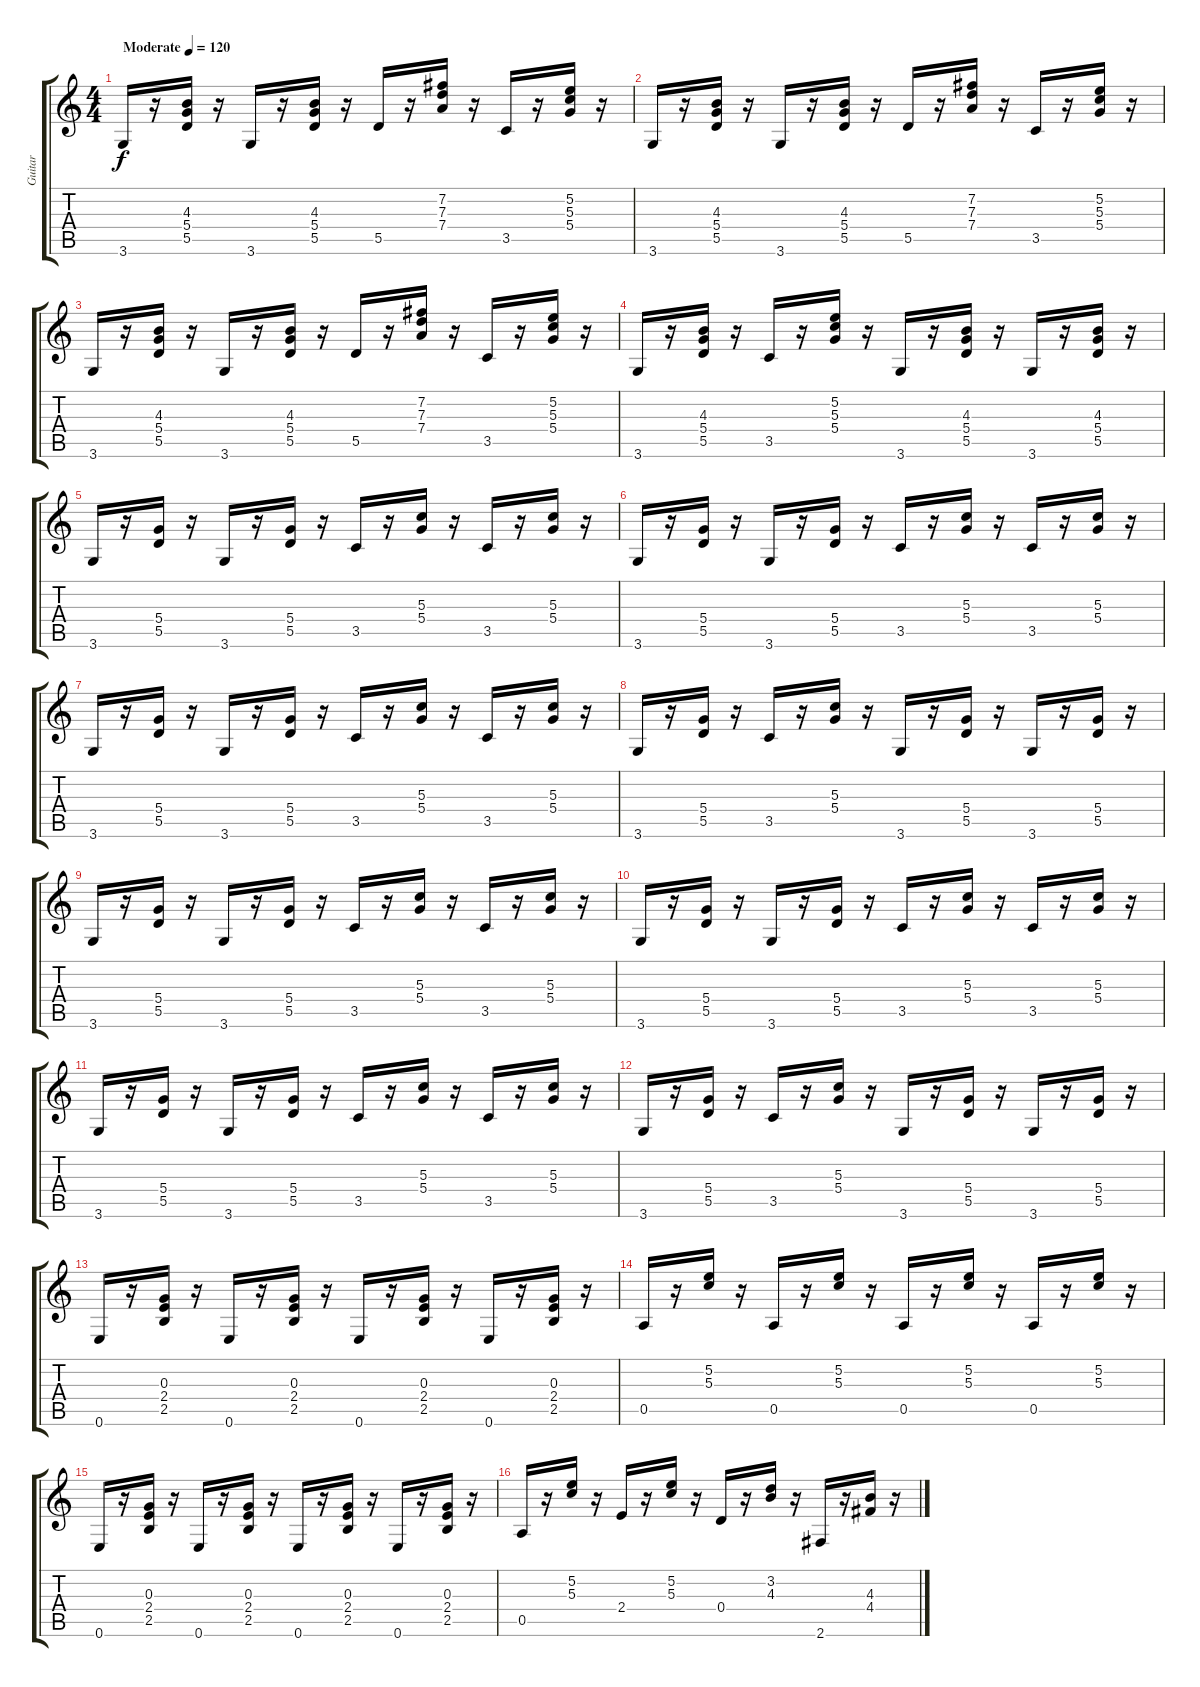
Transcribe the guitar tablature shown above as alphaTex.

\track ("Guitar" "Guitar") {instrument acousticguitarnylon}
\staff {score tabs}
\tuning (E4 B3 G3 D3 A2 E2) {hide}
\ts (4 4)
\tempo (120 "Moderate")
\clef g2
\ks c
3.6.16{dy f instrument acousticguitarnylon} r.16 (4.3 5.4 5.5).16 r.16 3.6.16 r.16 (4.3 5.4 5.5).16 r.16 5.5.16 r.16 (7.2 7.3 7.4).16 r.16 3.5.16 r.16 (5.2 5.3 5.4).16 r.16 |
3.6.16 r.16 (4.3 5.4 5.5).16 r.16 3.6.16 r.16 (4.3 5.4 5.5).16 r.16 5.5.16 r.16 (7.2 7.3 7.4).16 r.16 3.5.16 r.16 (5.2 5.3 5.4).16 r.16 |
3.6.16 r.16 (4.3 5.4 5.5).16 r.16 3.6.16 r.16 (4.3 5.4 5.5).16 r.16 5.5.16 r.16 (7.2 7.3 7.4).16 r.16 3.5.16 r.16 (5.2 5.3 5.4).16 r.16 |
3.6.16 r.16 (4.3 5.4 5.5).16 r.16 3.5.16 r.16 (5.2 5.3 5.4).16 r.16 3.6.16 r.16 (4.3 5.4 5.5).16 r.16 3.6.16 r.16 (4.3 5.4 5.5).16 r.16 |
3.6.16 r.16 (5.4 5.5).16 r.16 3.6.16 r.16 (5.4 5.5).16 r.16 3.5.16 r.16 (5.3 5.4).16 r.16 3.5.16 r.16 (5.3 5.4).16 r.16 |
3.6.16 r.16 (5.4 5.5).16 r.16 3.6.16 r.16 (5.4 5.5).16 r.16 3.5.16 r.16 (5.3 5.4).16 r.16 3.5.16 r.16 (5.3 5.4).16 r.16 |
3.6.16 r.16 (5.4 5.5).16 r.16 3.6.16 r.16 (5.4 5.5).16 r.16 3.5.16 r.16 (5.3 5.4).16 r.16 3.5.16 r.16 (5.3 5.4).16 r.16 |
3.6.16 r.16 (5.4 5.5).16 r.16 3.5.16 r.16 (5.3 5.4).16 r.16 3.6.16 r.16 (5.4 5.5).16 r.16 3.6.16 r.16 (5.4 5.5).16 r.16 |
3.6.16 r.16 (5.4 5.5).16 r.16 3.6.16 r.16 (5.4 5.5).16 r.16 3.5.16 r.16 (5.3 5.4).16 r.16 3.5.16 r.16 (5.3 5.4).16 r.16 |
3.6.16 r.16 (5.4 5.5).16 r.16 3.6.16 r.16 (5.4 5.5).16 r.16 3.5.16 r.16 (5.3 5.4).16 r.16 3.5.16 r.16 (5.3 5.4).16 r.16 |
3.6.16 r.16 (5.4 5.5).16 r.16 3.6.16 r.16 (5.4 5.5).16 r.16 3.5.16 r.16 (5.3 5.4).16 r.16 3.5.16 r.16 (5.3 5.4).16 r.16 |
3.6.16 r.16 (5.4 5.5).16 r.16 3.5.16 r.16 (5.3 5.4).16 r.16 3.6.16 r.16 (5.4 5.5).16 r.16 3.6.16 r.16 (5.4 5.5).16 r.16 |
0.6.16 r.16 (0.3 2.4 2.5).16 r.16 0.6.16 r.16 (0.3 2.4 2.5).16 r.16 0.6.16 r.16 (0.3 2.4 2.5).16 r.16 0.6.16 r.16 (0.3 2.4 2.5).16 r.16 |
0.5.16 r.16 (5.2 5.3).16 r.16 0.5.16 r.16 (5.2 5.3).16 r.16 0.5.16 r.16 (5.2 5.3).16 r.16 0.5.16 r.16 (5.2 5.3).16 r.16 |
0.6.16 r.16 (0.3 2.4 2.5).16 r.16 0.6.16 r.16 (0.3 2.4 2.5).16 r.16 0.6.16 r.16 (0.3 2.4 2.5).16 r.16 0.6.16 r.16 (0.3 2.4 2.5).16 r.16 |
0.5.16 r.16 (5.2 5.3).16 r.16 2.4.16 r.16 (5.2 5.3).16 r.16 0.4.16 r.16 (3.2 4.3).16 r.16 2.6.16 r.16 (4.3 4.4).16 r.16
